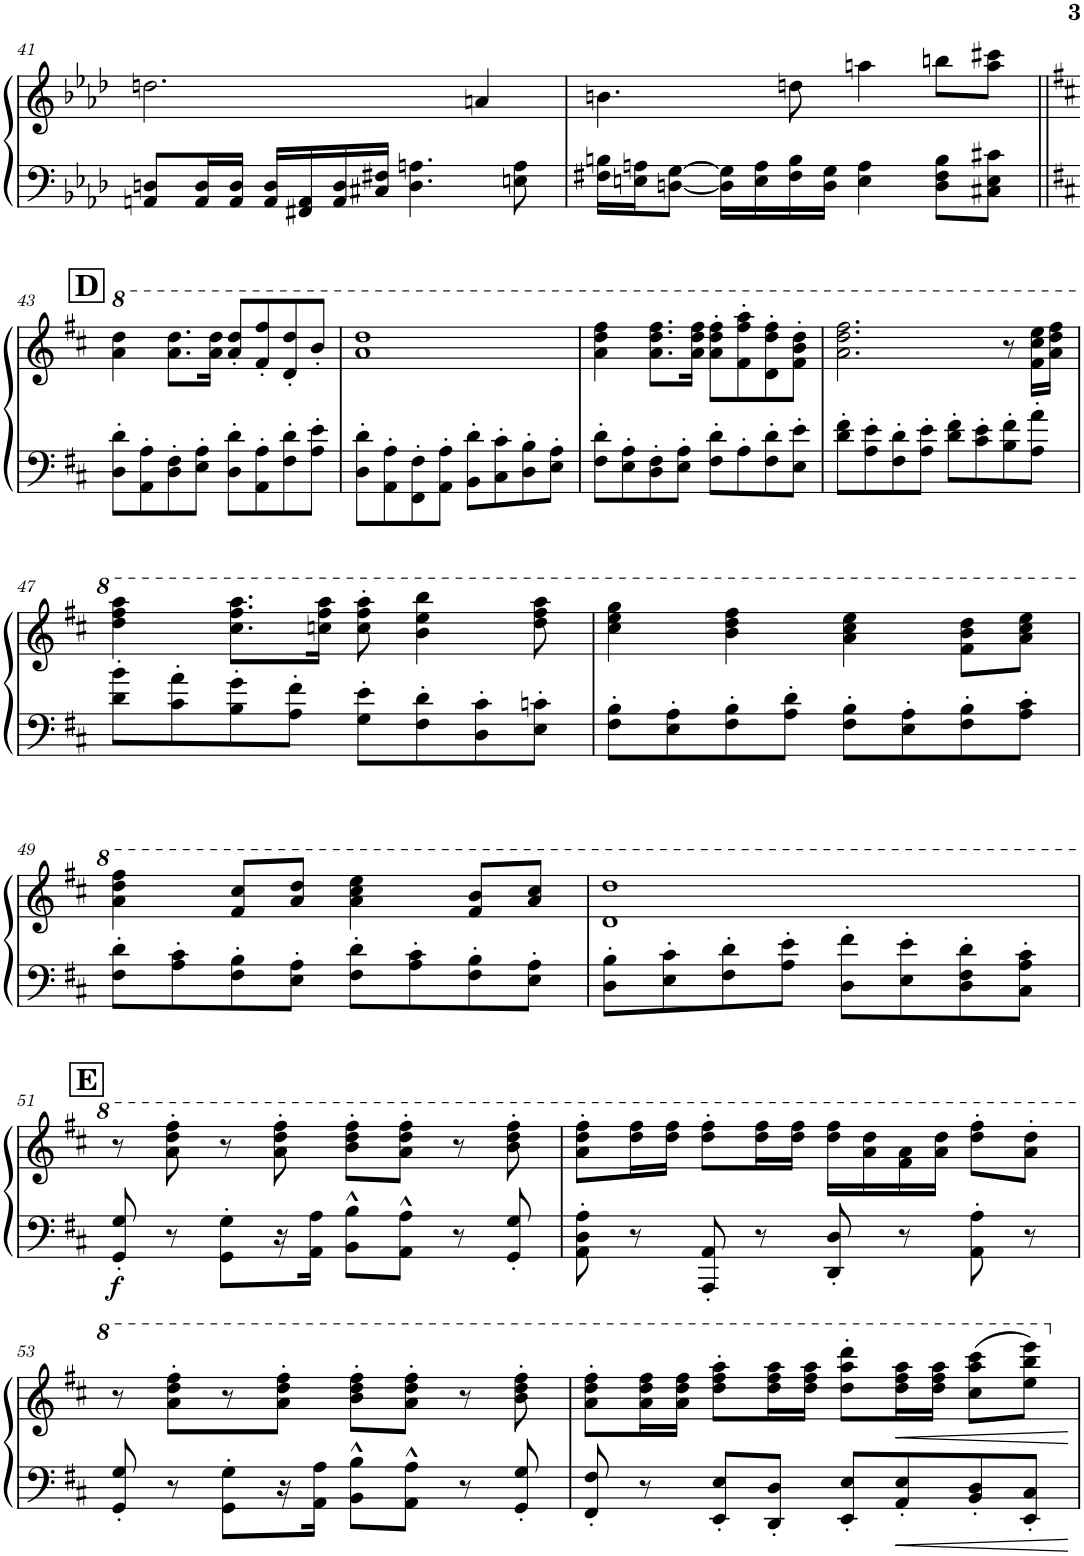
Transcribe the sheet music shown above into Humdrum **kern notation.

**kern	**kern	**dynam
*part1	*part1	*part1
*staff2	*staff1	*staff1/2
*I"Piano	*	*
*I'Pno.	*	*
!!LO:PB:g=z
*clefF4	*clefG2	*
*k[b-e-a-d-]	*k[b-e-a-d-]	*
*M4/4	*M4/4	*
=41	=41	=41
8AAn/ 8Dn/L	2.ddn\	.
16AA/ 16D/L	.	.
16AA/ 16D/JJ	.	.
16AA/ 16D/LL	.	.
16FF#X/ 16AA/	.	.
16AA/ 16D/	.	.
16C#X/ 16F#X/JJ	.	.
4.D\ 4.An\	.	.
.	4an/	.
8En\ 8A\	.	.
=42	=42	=42
16F#X\ 16Bn\LL	4.bn\	.
16En\ 16An\J	.	.
[8Dn\ [8G\J	.	.
16D\] 16G\]LL	.	.
16E\ 16A\	.	.
16F#\ 16B\	8ddn\	.
16D\ 16G\JJ	.	.
4E\ 4A\	4aan\	.
8D\ 8F#\ 8B\L	8bbn\L	.
8C#X\ 8E\ 8c#X\J	8aa\ 8ccc#X\J	.
!!LO:LB:g=z
!!LO:REH:place=s1:a:B:cj:fs=14:t=D
=43||	=43||	=43||
*k[f#c#]	*k[f#c#]	*
*	*8va	*
8D\' 8d\'L	4aa\ 4ddd\	.
8AA\' 8A\'	.	.
8D\' 8F#\'	8.aa\ 8.ddd\L	.
8E\' 8A\'J	.	.
.	16aa\ 16ddd\Jk	.
8D\' 8d\'L	8aa/' 8ddd/'L	.
8AA\' 8A\'	8ff#/' 8fff#/'	.
8F#\' 8d\'	8dd/' 8ddd/'	.
8A\' 8e\'J	8bb'/J	.
=44	=44	=44
8D\' 8d\'L	1aa 1ddd	.
8AA\' 8A\'	.	.
8FF#\' 8F#\'	.	.
8AA\' 8A\'J	.	.
8BB\' 8d\'L	.	.
8C#\' 8c#\'	.	.
8D\' 8B\'	.	.
8E\' 8A\'J	.	.
=45	=45	=45
8F#\' 8d\'L	4aa\ 4ddd\ 4fff#\	.
8E\' 8A\'	.	.
8D\' 8F#\'	8.aa\ 8.ddd\ 8.fff#\L	.
8E\' 8A\'J	.	.
.	16aa\ 16ddd\ 16fff#\Jk	.
8F#\' 8d\'L	8aa\' 8ddd\' 8fff#\'L	.
8A'\	8ff#\' 8fff#\' 8aaa\'	.
8F#\' 8d\'	8dd\' 8ddd\' 8fff#\'	.
8E\' 8e\'J	8ff#\' 8bb\' 8ddd\'J	.
=46	=46	=46
8d\' 8f#\'L	2.aa\ 2.ddd\ 2.fff#\	.
8A\' 8e\'	.	.
8F#\' 8d\'	.	.
8A\' 8e\'J	.	.
8d\' 8f#\'L	.	.
8c#\' 8e\'	.	.
8B\' 8f#\'	8r	.
8A\' 8a\'J	16ff#\ 16ccc#\ 16eee\LL	.
.	16aa\ 16ddd\ 16fff#\JJ	.
!!LO:LB:g=z
=47	=47	=47
8d\' 8b\'L	4ddd\ 4fff#\ 4aaa\	.
8c#\' 8a\'	.	.
8B\' 8g\'	8.ccc#\ 8.fff#\ 8.aaa\L	.
8A\' 8f#\'J	.	.
.	16cccn\ 16fff#\ 16aaa\Jk	.
8G\' 8e\'L	8ccc\' 8fff#\' 8aaa\'	.
8F#\' 8d\'	4bb\ 4eee\ 4bbb\	.
8D\' 8c#\'	.	.
8E\' 8cn\'J	8ddd\ 8fff#\ 8aaa\	.
=48	=48	=48
8F#\' 8B\'L	4ccc#\ 4eee\ 4ggg\	.
8E\' 8A\'	.	.
8F#\' 8B\'	4bb\ 4ddd\ 4fff#\	.
8A\' 8d\'J	.	.
8F#\' 8B\'L	4aa\ 4ccc#\ 4eee\	.
8E\' 8A\'	.	.
8F#\' 8B\'	8ff#\ 8bb\ 8ddd\L	.
8A\' 8c#\'J	8aa\ 8ccc#\ 8eee\J	.
!!LO:LB:g=z
=49	=49	=49
8F#\' 8d\'L	4aa\ 4ddd\ 4fff#\	.
8A\' 8c#\'	.	.
8F#\' 8B\'	8ff#/ 8ccc#/L	.
8E\' 8A\'J	8aa/ 8ddd/J	.
8F#\' 8d\'L	4aa\ 4ccc#\ 4eee\	.
8A\' 8c#\'	.	.
8F#\' 8B\'	8ff#/ 8bb/L	.
8E\' 8A\'J	8aa/ 8ccc#/J	.
=50	=50	=50
8D\' 8B\'L	1dd 1ddd	.
8E\' 8c#\'	.	.
8F#\' 8d\'	.	.
8A\' 8e\'J	.	.
8D\' 8f#\'L	.	.
8E\' 8e\'	.	.
8D\' 8F#\' 8d\'	.	.
8C#\' 8A\' 8c#\'J	.	.
!!LO:LB:g=z
!!LO:REH:place=s1:a:B:cj:fs=14:t=E
=51	=51	=51
!	!	!LO:DY:b=2
8GG/' 8G/'	8r	f
8r	8aa\' 8ddd\' 8fff#\'	.
8GG\' 8G\'L	8r	.
16r	8aa\' 8ddd\' 8fff#\'	.
16AA\ 16A\JJ	.	.
8BB\^^ 8B\^^L	8bb\' 8ddd\' 8fff#\'L	.
8AA\^^ 8A\^^J	8aa\' 8ddd\' 8fff#\'J	.
8r	8r	.
8GG/' 8G/'	8bb\' 8ddd\' 8fff#\'	.
=52	=52	=52
8AA\' 8D\' 8A\'	8aa\' 8ddd\' 8fff#\'L	.
8r	16ddd\ 16fff#\L	.
.	16ddd\ 16fff#\JJ	.
8AAA/' 8AA/'	8ddd\' 8fff#\'L	.
8r	16ddd\ 16fff#\L	.
.	16ddd\ 16fff#\JJ	.
8DD/' 8D/'	16ddd\ 16fff#\LL	.
.	16aa\ 16ddd\	.
8r	16ff#\ 16aa\	.
.	16aa\ 16ddd\JJ	.
8AA\' 8A\'	8ddd\' 8fff#\'L	.
8r	8aa\' 8ddd\'J	.
!!LO:LB:g=z
=53	=53	=53
8GG/' 8G/'	8r	.
8r	8aa\' 8ddd\' 8fff#\'L	.
8GG\' 8G\'L	8r	.
16r	8aa\' 8ddd\' 8fff#\'J	.
16AA\ 16A\JJ	.	.
8BB\^^ 8B\^^L	8bb\' 8ddd\' 8fff#\'L	.
8AA\^^ 8A\^^J	8aa\' 8ddd\' 8fff#\'J	.
8r	8r	.
8GG/' 8G/'	8bb\' 8ddd\' 8fff#\'	.
=54	=54	=54
8FF#/' 8F#/'	8aa\' 8ddd\' 8fff#\'L	.
8r	16aa\ 16ddd\ 16fff#\L	.
.	16aa\ 16ddd\ 16fff#\JJ	.
8EE/' 8E/'L	8ddd\' 8fff#\' 8aaa\'L	.
8DD/' 8D/'J	16ddd\ 16fff#\ 16aaa\L	.
.	16ddd\ 16fff#\ 16aaa\JJ	.
8EE/' 8E/'L	8ddd\' 8aaa\' 8dddd\'L	.
!	!	!LO:HP:b
8AA/' 8E/'	16ddd\ 16fff#\ 16aaa\L	<
.	16ddd\ 16fff#\ 16aaa\JJ	.
8BB/' 8D/'	(8ccc#\ 8aaa\ 8cccc#\L	.
8EE/' 8C#/'J	8eee\ 8bbb\ 8eeee\J)	.
.	.	[
*	*X8va	*
=	=	=
*-	*-	*-
